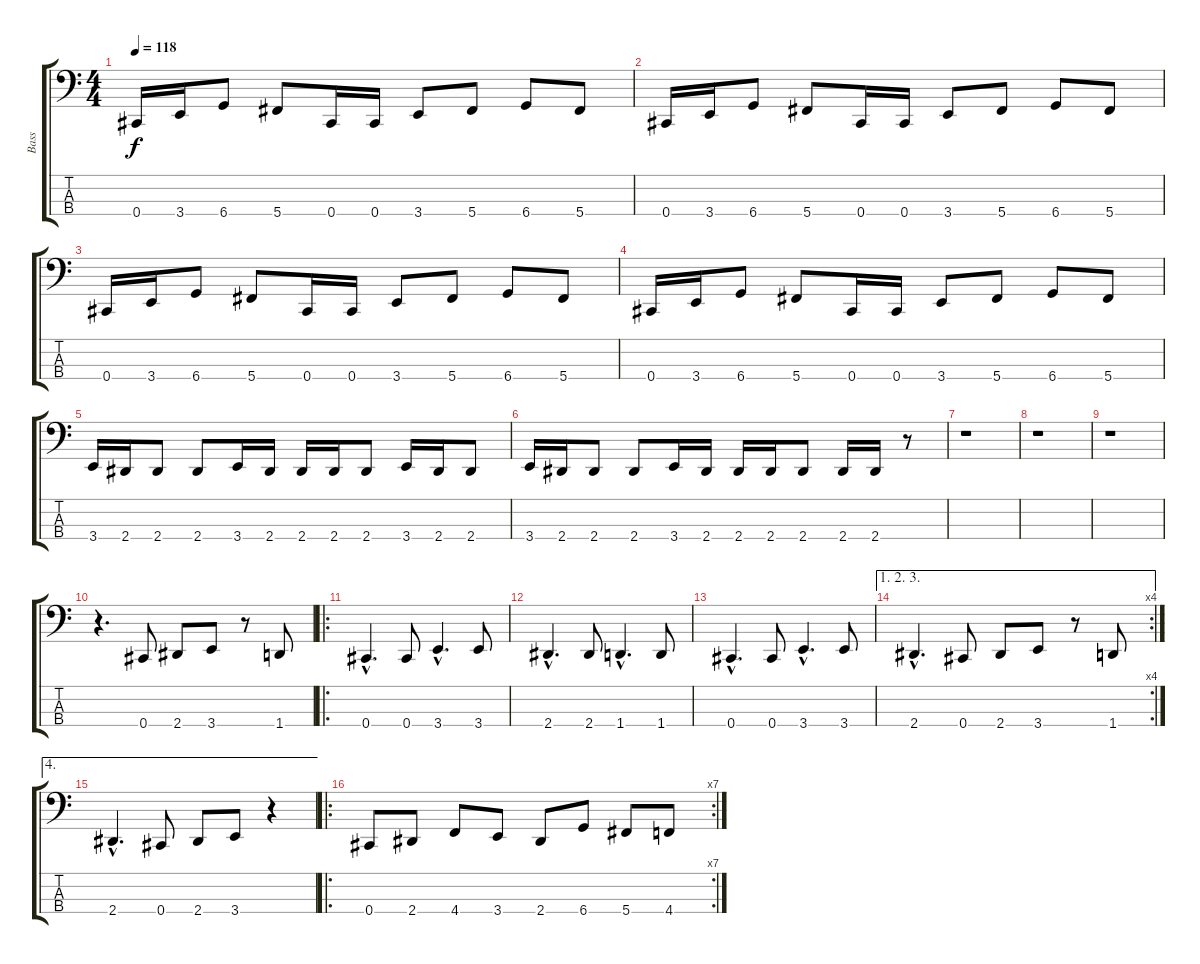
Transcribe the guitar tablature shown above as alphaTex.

\track ("Bass" "Bass") {instrument electricbasspick}
\staff {score tabs}
\tuning (E2 B1 Gb1 Db1) {hide}
\ts (4 4)
\tempo 118
\clef f4
\ks c
0.4.16{dy f} 3.4.16 6.4.8 5.4.8 0.4.16 0.4.16 3.4.8 5.4.8 6.4.8 5.4.8 |
0.4.16 3.4.16 6.4.8 5.4.8 0.4.16 0.4.16 3.4.8 5.4.8 6.4.8 5.4.8 |
0.4.16 3.4.16 6.4.8 5.4.8 0.4.16 0.4.16 3.4.8 5.4.8 6.4.8 5.4.8 |
0.4.16 3.4.16 6.4.8 5.4.8 0.4.16 0.4.16 3.4.8 5.4.8 6.4.8 5.4.8 |
3.4.16 2.4.16 2.4.8 2.4.8 3.4.16 2.4.16 2.4.16 2.4.16 2.4.8 3.4.16 2.4.16 2.4.8 |
3.4.16 2.4.16 2.4.8 2.4.8 3.4.16 2.4.16 2.4.16 2.4.16 2.4.8 2.4.16 2.4.16 r.8 |
r.1 |
r.1 |
r.1 |
r.4{d} 0.4.8 2.4.8 3.4.8 r.8 1.4.8 |
\ro
0.4{hac}.4{d} 0.4.8 3.4{hac}.4{d} 3.4.8 |
2.4{hac}.4{d} 2.4.8 1.4{hac}.4{d} 1.4.8 |
0.4{hac}.4{d} 0.4.8 3.4{hac}.4{d} 3.4.8 |
\ae (1 2 3)
\rc 4
2.4{hac}.4{d} 0.4.8 2.4.8 3.4.8 r.8 1.4.8 |
\ae 4
2.4{hac}.4{d} 0.4.8 2.4.8 3.4.8 r.4 |
\ro
\rc 7
0.4.8 2.4.8 4.4.8 3.4.8 2.4.8 6.4.8 5.4.8 4.4.8
